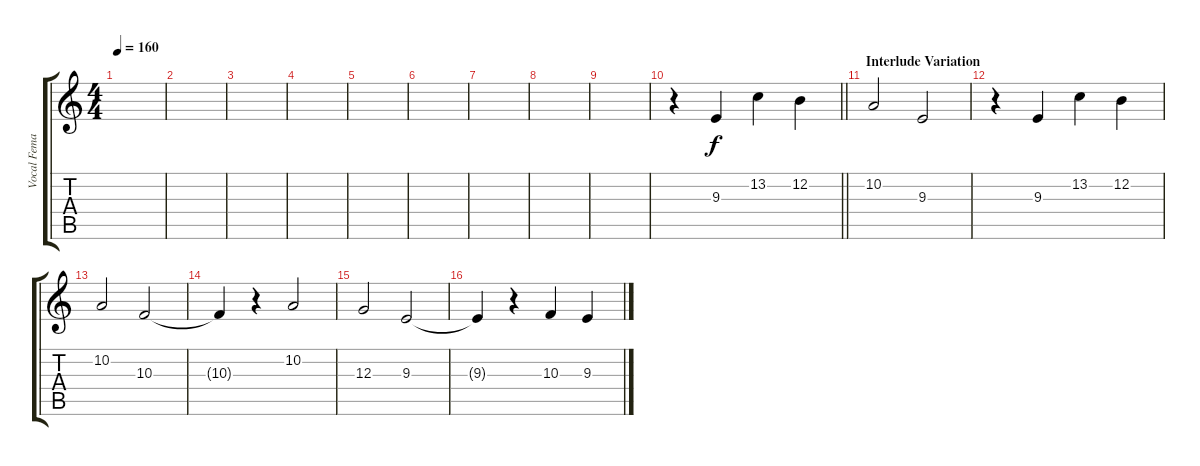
\track ("Vocal Female" "Vocal Fema") {instrument lead1square}
\staff {score tabs}
\tuning (E4 B3 G3 D3 A2 E2) {hide}
\ts (4 4)
\tempo 160
\clef g2
\ks c
|
|
|
|
|
|
|
|
|
\barLineRight lightlight
r.4 9.3.4 13.2.4 12.2.4 |
\section ("" "Interlude Variation")
10.2.2 9.3.2 |
r.4 9.3.4 13.2.4 12.2.4 |
10.2.2 10.3.2 |
10.3{t}.4 r.4 10.2.2 |
12.3.2 9.3.2 |
9.3{t}.4 r.4 10.3.4 9.3.4
